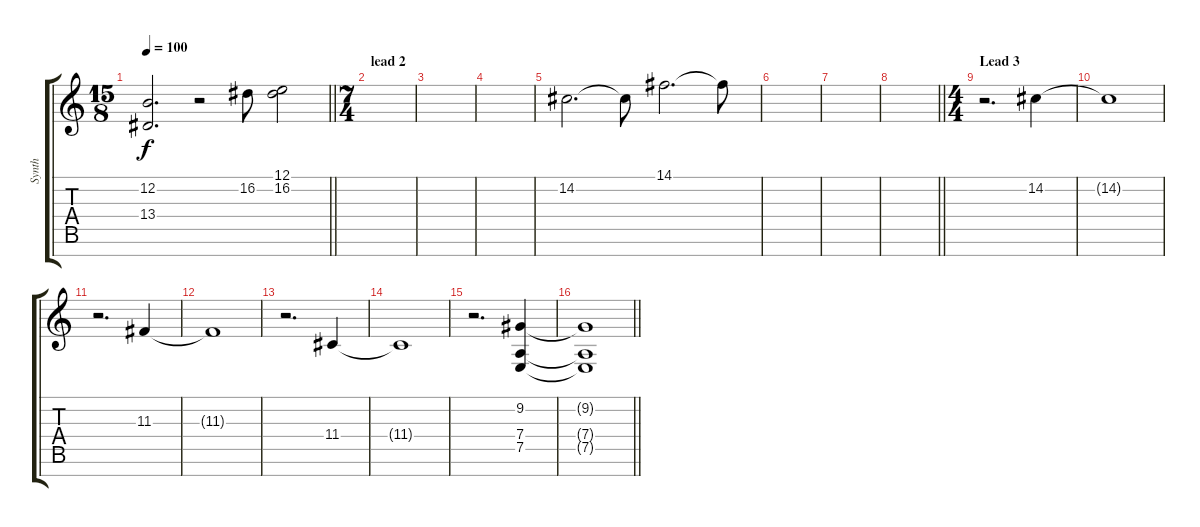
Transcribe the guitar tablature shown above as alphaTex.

\track ("Synth" "Synth") {instrument choiraahs}
\staff {score tabs}
\tuning (E4 B3 G3 D3 A2 E2 B1) {hide}
\ts (15 8)
\tempo 100
\clef g2
\barLineRight lightlight
\ks c
(12.2 13.4).2{d dy f volume 0} r.2 16.2.8{volume 4} (12.1 16.2).2 |
\ts (7 4)
\section ("" "lead 2")
|
|
|
14.2.2{d volume 7} 14.2{t}.8{volume 7} 14.1.2{d volume 3} 14.1{t}.8 |
|
|
\barLineRight lightlight
|
\ts (4 4)
\section ("" "Lead 3")
r.2{d} 14.2.4{volume 7} |
14.2{t}.1{volume 2} |
r.2{d} 11.3.4{volume 7} |
11.3{t}.1{volume 2} |
r.2{d} 11.4.4{volume 7} |
11.4{t}.1{volume 2} |
r.2{d} (9.2 7.4 7.5).4{volume 7} |
\barLineRight lightlight
(9.2{t} 7.4{t} 7.5{t}).1{volume 2}
